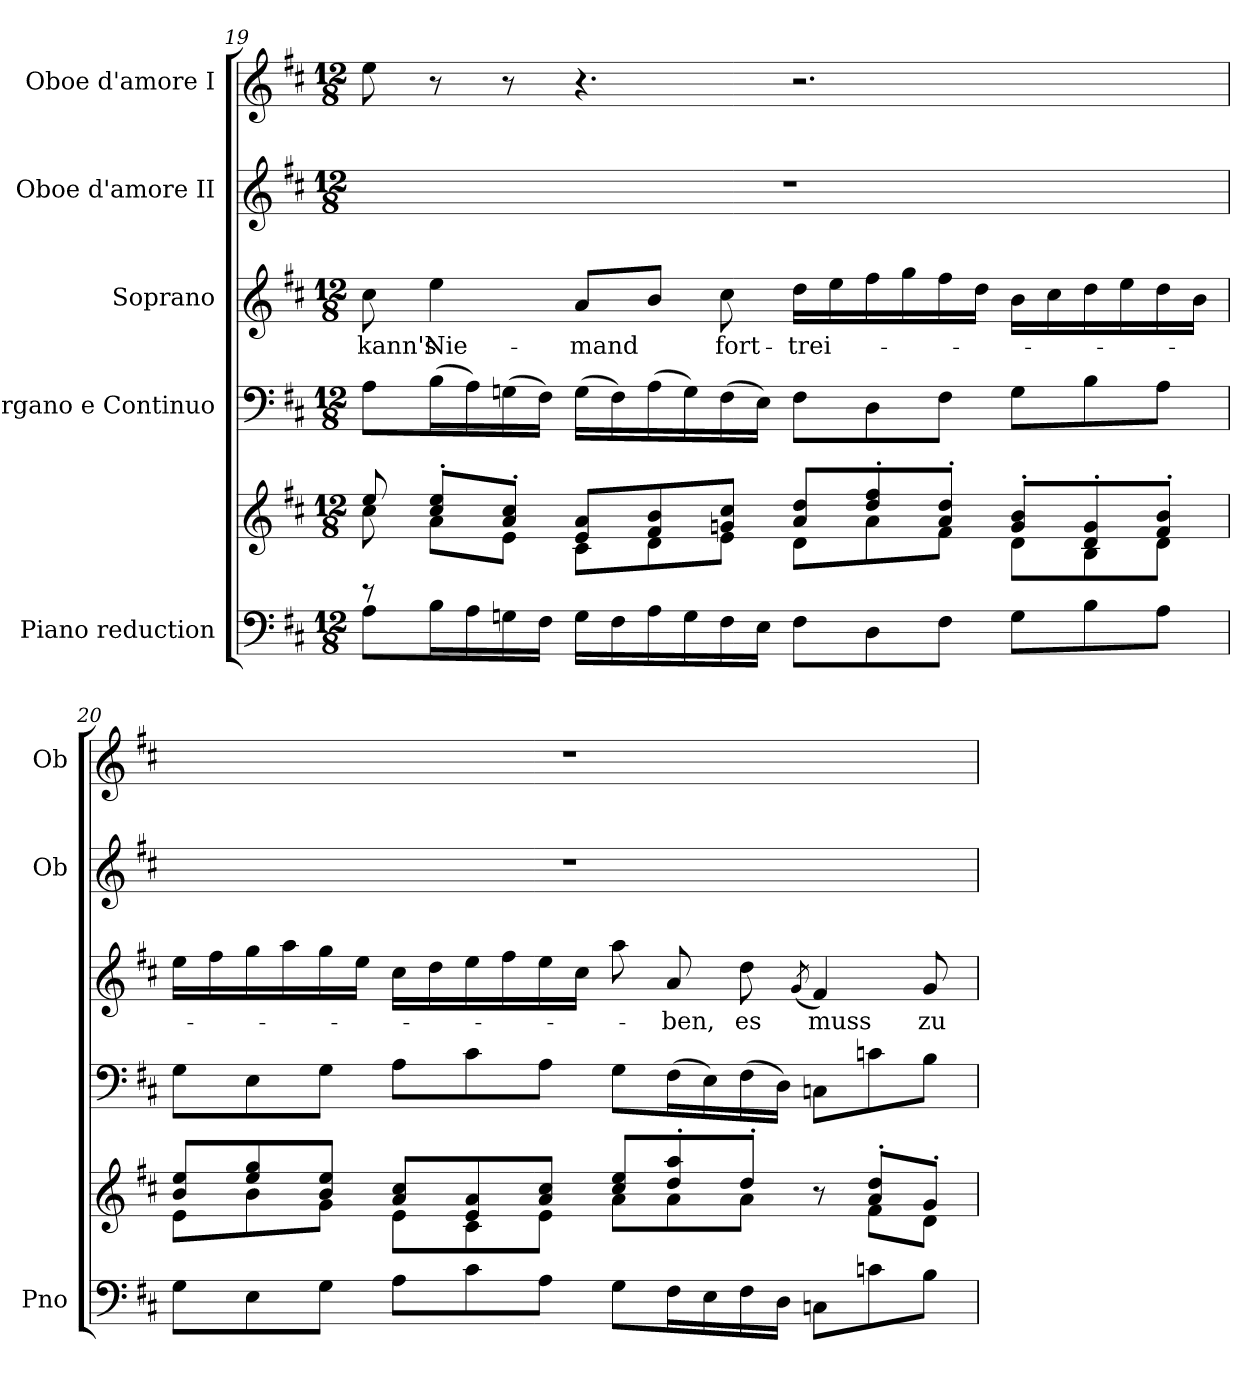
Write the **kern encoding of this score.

**kern	**kern	**kern	**kern	**text	**kern	**kern
*part5	*part5	*part4	*part3	*part3	*part2	*part1
*staff6	*staff5	*staff4	*staff3	*staff3	*staff2	*staff1
*I"Piano reduction	*	*I"Organo e Continuo	*I"Soprano	*	*I"Oboe d'amore II	*I"Oboe d'amore I
*I'Pno	*	*	*	*	*I'Ob	*I'Ob
*clefF4	*clefG2	*clefF4	*clefG2	*	*clefG2	*clefG2
*k[f#c#]	*k[f#c#]	*k[f#c#]	*k[f#c#]	*	*k[f#c#]	*k[f#c#]
*M12/8	*M12/8	*M12/8	*M12/8	*	*M12/8	*M12/8
=19	=19	=19	=19	=19	=19	=19
*	*^	*	*	*	*	*
*	*	*^	*	*	*	*	*
!	!	!	!	!	!	!LO:LY:b	!	!
8A\L	8ee/	8cc#\	8rBB	8A\L	8cc#\	kann's	1.r	8ee\
!	!	!	!	!	!	!LO:LY:b	!	!
16B\L	8cc#/' 8ee/'L	8a\L	8ryy	(>16B\L	4ee\	Nie-	.	8r
16A\	.	.	.	16A\)	.	.	.	.
16Gn\	8a/' 8cc#/'J	8e\J	4ryy	(>16Gn\	.	.	.	8r
16F#\JJ	.	.	.	16F#\JJ)	.	.	.	.
!	!	!	!	!	!	!LO:LY:b	!	!
16G\LL	8e/ 8a/L	8c#\L	.	(>16G\LL	8a/L	-mand	.	4.r
16F#\	.	.	.	16F#\)	.	.	.	.
16A\	8f#/ 8b/	8d\	1ryy	(>16A\	8b/J	.	.	.
16G\	.	.	.	16G\)	.	.	.	.
!	!	!	!	!	!	!LO:LY:b	!	!
16F#\	8gn/ 8cc#/J	8e\J	.	(>16F#\	8cc#\	fort-	.	.
16E\JJ	.	.	.	16E\JJ)	.	.	.	.
!	!	!	!	!	!	!LO:LY:b	!	!
8F#\L	8a/ 8dd/L	8d\L	.	8F#\L	16dd\LL	-trei-	.	2.r
.	.	.	.	.	16ee\	.	.	.
8D\	8dd/' 8ff#/'	8a\	.	8D\	16ff#\	.	.	.
.	.	.	.	.	16gg\	.	.	.
8F#\J	8a/' 8dd/'J	8f#\J	.	8F#\J	16ff#\	.	.	.
.	.	.	.	.	16dd\JJ	.	.	.
8G\L	8g/' 8b/'L	8d\L	.	8G\L	16b\LL	.	.	.
.	.	.	.	.	16cc#\	.	.	.
8B\	8d/' 8g/'	8B\	.	8B\	16dd\	.	.	.
.	.	.	.	.	16ee\	.	.	.
8A\J	8f#/' 8b/'J	8d\J	.	8A\J	16dd\	.	.	.
.	.	.	.	.	16b\JJ	.	.	.
*	*	*v	*v	*	*	*	*	*
!!LO:LB:g=z
=20	=20	=20	=20	=20	=20	=20	=20
8G\L	8b/ 8ee/L	8e\L	8G\L	16ee\LL	.	1.r	1.r
.	.	.	.	16ff#\	.	.	.
8E\	8ee/ 8gg/	8b\	8E\	16gg\	.	.	.
.	.	.	.	16aa\	.	.	.
8G\J	8b/ 8ee/J	8g\J	8G\J	16gg\	.	.	.
.	.	.	.	16ee\JJ	.	.	.
8A\L	8a/ 8cc#/L	8e\L	8A\L	16cc#\LL	.	.	.
.	.	.	.	16dd\	.	.	.
8c#\	8e/ 8a/	8c#\	8c#\	16ee\	.	.	.
.	.	.	.	16ff#\	.	.	.
8A\J	8a/ 8cc#/J	8e\J	8A\J	16ee\	.	.	.
.	.	.	.	16cc#\JJ	.	.	.
8G\L	8cc#/ 8ee/L	8a\L	8G\L	8aa\	.	.	.
!	!	!	!	!	!LO:LY:b	!	!
16F#\L	8dd/' 8aa/'	8a\	(>16F#\L	8a/	-ben,	.	.
16E\	.	.	16E\)	.	.	.	.
!	!	!	!	!	!LO:LY:b	!	!
16F#\	8dd'/J	8a\J	(>16F#\	8dd\	es	.	.
16D\JJ	.	.	16D\JJ)	.	.	.	.
.	.	.	.	(<8qg/	.	.	.
!	!	!	!	!	!LO:LY:b	!	!
8Cn\L	8r	8ryy	8Cn\L	4f#/)	muss	.	.
8cn\	8a/' 8dd/'L	8f#\L	8cn\	.	.	.	.
!	!	!	!	!	!LO:LY:b	!	!
8B\J	8g'/J	8d\J	8B\J	8g/	zu-	.	.
*	*v	*v	*	*	*	*	*
=	=	=	=	=	=	=
*-	*-	*-	*-	*-	*-	*-
